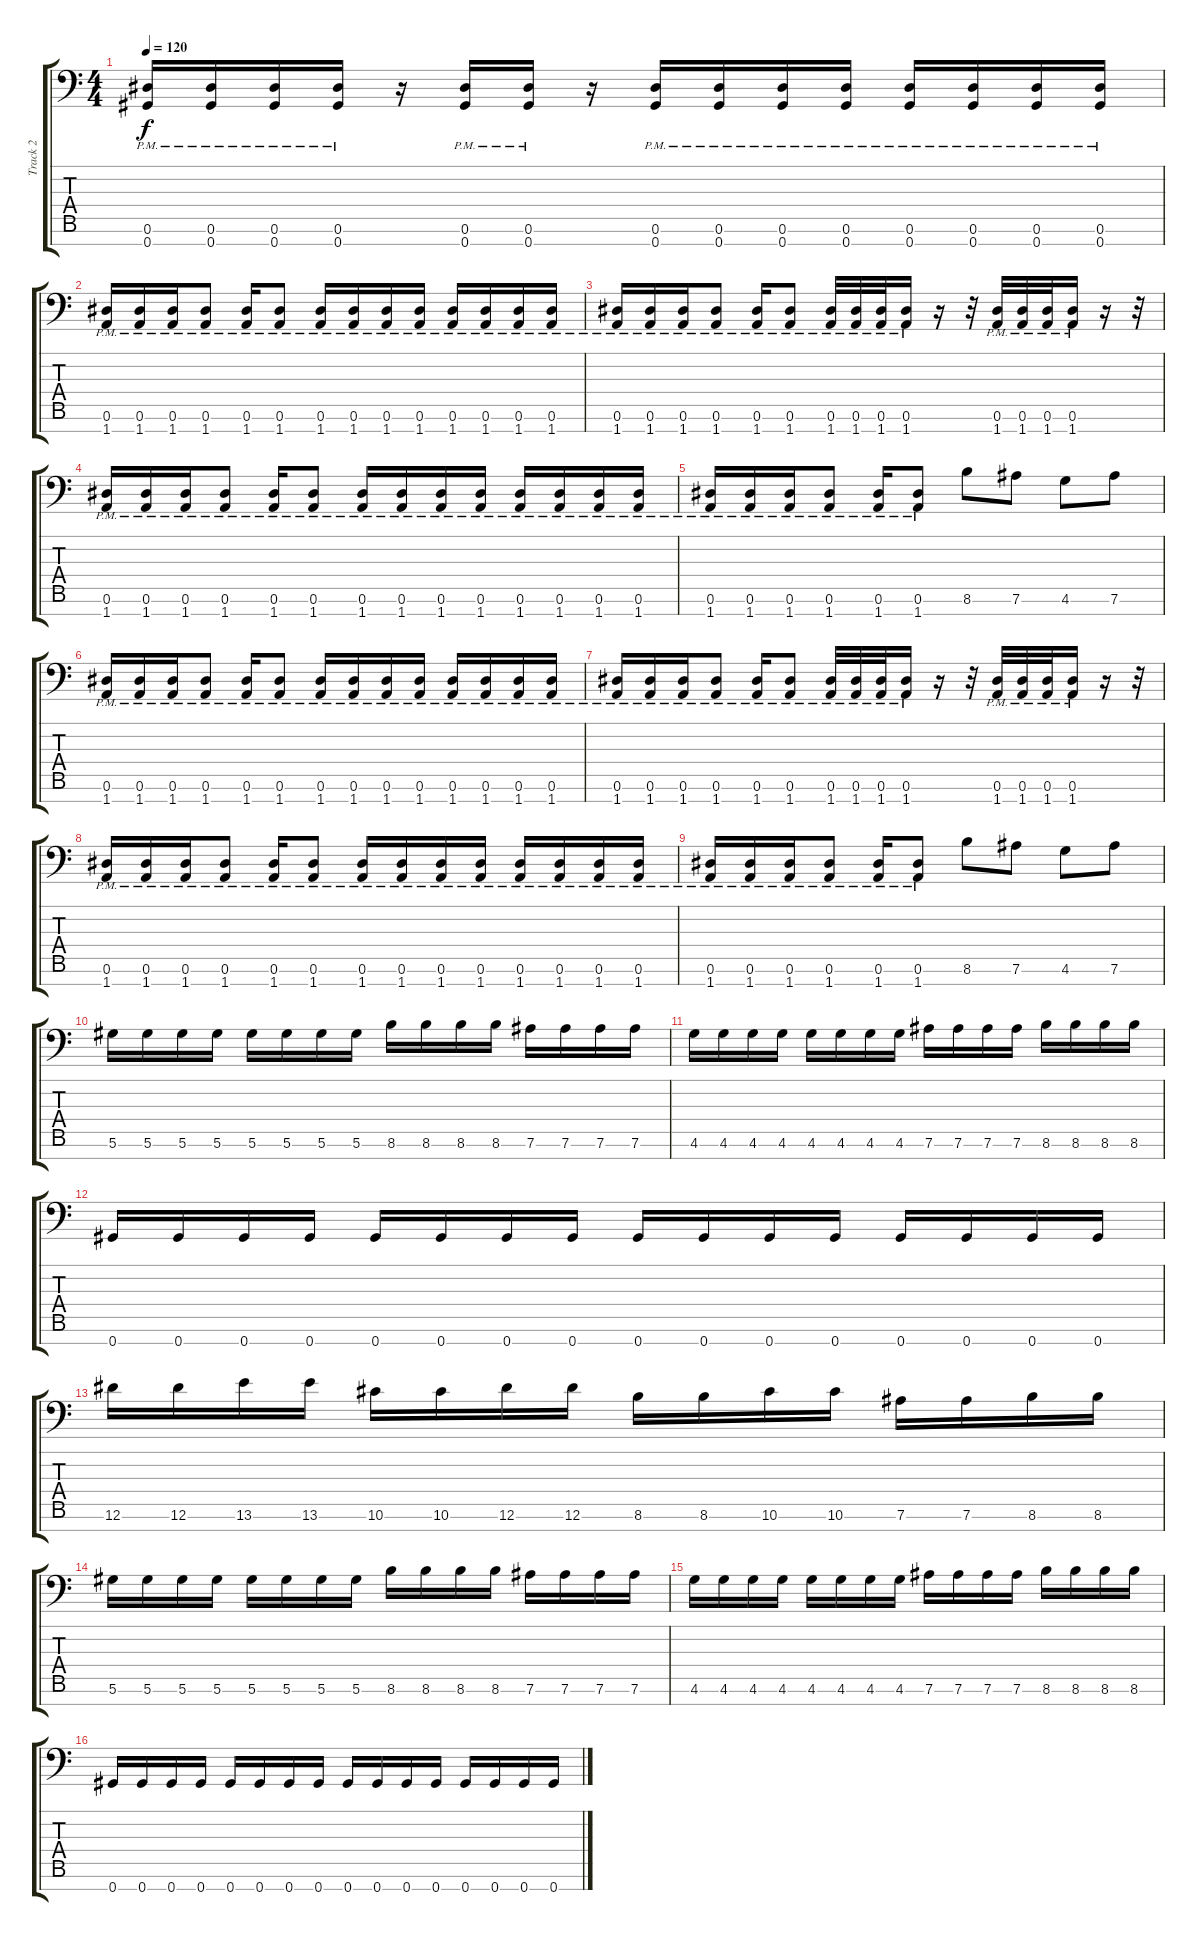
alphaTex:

\track ("Track 2" "Track 2") {instrument overdrivenguitar}
\staff {score tabs}
\tuning (Eb4 Bb3 Gb3 Db3 Ab2 Eb2 Ab1) {hide}
\ts (4 4)
\tempo 120
\clef f4
\ks c
(0.6{pm} 0.7{pm}).16{dy f} (0.6{pm} 0.7{pm}).16 (0.6{pm} 0.7{pm}).16 (0.6{pm} 0.7{pm}).16 r.16 (0.6{pm} 0.7{pm}).16 (0.6{pm} 0.7{pm}).16 r.16 (0.6{pm} 0.7{pm}).16 (0.6{pm} 0.7{pm}).16 (0.6{pm} 0.7{pm}).16 (0.6{pm} 0.7{pm}).16 (0.6{pm} 0.7{pm}).16 (0.6{pm} 0.7{pm}).16 (0.6{pm} 0.7{pm}).16 (0.6{pm} 0.7{pm}).16 |
(0.6{pm} 1.7{pm}).16 (0.6{pm} 1.7{pm}).16 (0.6{pm} 1.7{pm}).16 (0.6{pm} 1.7{pm}).8 (0.6{pm} 1.7{pm}).16 (0.6{pm} 1.7{pm}).8 (0.6{pm} 1.7{pm}).16 (0.6{pm} 1.7{pm}).16 (0.6{pm} 1.7{pm}).16 (0.6{pm} 1.7{pm}).16 (0.6{pm} 1.7{pm}).16 (0.6{pm} 1.7{pm}).16 (0.6{pm} 1.7{pm}).16 (0.6{pm} 1.7{pm}).16 |
(0.6{pm} 1.7{pm}).16 (0.6{pm} 1.7{pm}).16 (0.6{pm} 1.7{pm}).16 (0.6{pm} 1.7{pm}).8 (0.6{pm} 1.7{pm}).16 (0.6{pm} 1.7{pm}).8 (0.6{pm} 1.7{pm}).32 (0.6{pm} 1.7{pm}).32 (0.6{pm} 1.7{pm}).32 (0.6{pm} 1.7{pm}).16 r.16 r.32 (0.6{pm} 1.7{pm}).32 (0.6{pm} 1.7{pm}).32 (0.6{pm} 1.7{pm}).32 (0.6{pm} 1.7{pm}).16 r.16 r.32 |
(0.6{pm} 1.7{pm}).16 (0.6{pm} 1.7{pm}).16 (0.6{pm} 1.7{pm}).16 (0.6{pm} 1.7{pm}).8 (0.6{pm} 1.7{pm}).16 (0.6{pm} 1.7{pm}).8 (0.6{pm} 1.7{pm}).16 (0.6{pm} 1.7{pm}).16 (0.6{pm} 1.7{pm}).16 (0.6{pm} 1.7{pm}).16 (0.6{pm} 1.7{pm}).16 (0.6{pm} 1.7{pm}).16 (0.6{pm} 1.7{pm}).16 (0.6{pm} 1.7{pm}).16 |
(0.6{pm} 1.7{pm}).16 (0.6{pm} 1.7{pm}).16 (0.6{pm} 1.7{pm}).16 (0.6{pm} 1.7{pm}).8 (0.6{pm} 1.7{pm}).16 (0.6 1.7{pm}).8 8.6.8 7.6.8 4.6.8 7.6.8 |
(0.6{pm} 1.7{pm}).16 (0.6{pm} 1.7{pm}).16 (0.6{pm} 1.7{pm}).16 (0.6{pm} 1.7{pm}).8 (0.6{pm} 1.7{pm}).16 (0.6{pm} 1.7{pm}).8 (0.6{pm} 1.7{pm}).16 (0.6{pm} 1.7{pm}).16 (0.6{pm} 1.7{pm}).16 (0.6{pm} 1.7{pm}).16 (0.6{pm} 1.7{pm}).16 (0.6{pm} 1.7{pm}).16 (0.6{pm} 1.7{pm}).16 (0.6{pm} 1.7{pm}).16 |
(0.6{pm} 1.7{pm}).16 (0.6{pm} 1.7{pm}).16 (0.6{pm} 1.7{pm}).16 (0.6{pm} 1.7{pm}).8 (0.6{pm} 1.7{pm}).16 (0.6{pm} 1.7{pm}).8 (0.6{pm} 1.7{pm}).32 (0.6{pm} 1.7{pm}).32 (0.6{pm} 1.7{pm}).32 (0.6{pm} 1.7{pm}).16 r.16 r.32 (0.6{pm} 1.7{pm}).32 (0.6{pm} 1.7{pm}).32 (0.6{pm} 1.7{pm}).32 (0.6{pm} 1.7{pm}).16 r.16 r.32 |
(0.6{pm} 1.7{pm}).16 (0.6{pm} 1.7{pm}).16 (0.6{pm} 1.7{pm}).16 (0.6{pm} 1.7{pm}).8 (0.6{pm} 1.7{pm}).16 (0.6{pm} 1.7{pm}).8 (0.6{pm} 1.7{pm}).16 (0.6{pm} 1.7{pm}).16 (0.6{pm} 1.7{pm}).16 (0.6{pm} 1.7{pm}).16 (0.6{pm} 1.7{pm}).16 (0.6{pm} 1.7{pm}).16 (0.6{pm} 1.7{pm}).16 (0.6{pm} 1.7{pm}).16 |
(0.6{pm} 1.7{pm}).16 (0.6{pm} 1.7{pm}).16 (0.6{pm} 1.7{pm}).16 (0.6{pm} 1.7{pm}).8 (0.6{pm} 1.7{pm}).16 (0.6 1.7{pm}).8 8.6.8 7.6.8 4.6.8 7.6.8 |
5.6.16 5.6.16 5.6.16 5.6.16 5.6.16 5.6.16 5.6.16 5.6.16 8.6.16 8.6.16 8.6.16 8.6.16 7.6.16 7.6.16 7.6.16 7.6.16 |
4.6.16 4.6.16 4.6.16 4.6.16 4.6.16 4.6.16 4.6.16 4.6.16 7.6.16 7.6.16 7.6.16 7.6.16 8.6.16 8.6.16 8.6.16 8.6.16 |
0.7.16 0.7.16 0.7.16 0.7.16 0.7.16 0.7.16 0.7.16 0.7.16 0.7.16 0.7.16 0.7.16 0.7.16 0.7.16 0.7.16 0.7.16 0.7.16 |
12.6.16 12.6.16 13.6.16 13.6.16 10.6.16 10.6.16 12.6.16 12.6.16 8.6.16 8.6.16 10.6.16 10.6.16 7.6.16 7.6.16 8.6.16 8.6.16 |
5.6.16 5.6.16 5.6.16 5.6.16 5.6.16 5.6.16 5.6.16 5.6.16 8.6.16 8.6.16 8.6.16 8.6.16 7.6.16 7.6.16 7.6.16 7.6.16 |
4.6.16 4.6.16 4.6.16 4.6.16 4.6.16 4.6.16 4.6.16 4.6.16 7.6.16 7.6.16 7.6.16 7.6.16 8.6.16 8.6.16 8.6.16 8.6.16 |
0.7.16 0.7.16 0.7.16 0.7.16 0.7.16 0.7.16 0.7.16 0.7.16 0.7.16 0.7.16 0.7.16 0.7.16 0.7.16 0.7.16 0.7.16 0.7.16
